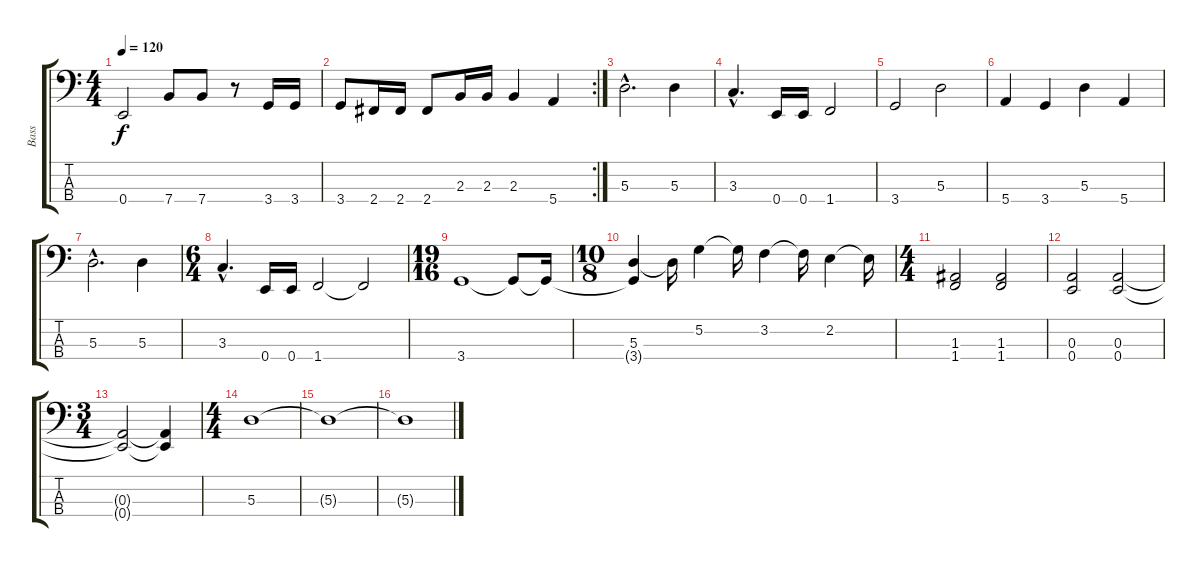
\track ("Bass" "Bass") {instrument acousticbass}
\staff {score tabs}
\tuning (G2 D2 A1 E1) {hide}
\ts (4 4)
\tempo 120
\clef f4
\ks c
0.4.2{dy f} 7.4.8 7.4.8 r.8 3.4.16 3.4.16 |
\rc 2
3.4.8 2.4.16 2.4.16 2.4.8 2.3.16 2.3.16 2.3.4 5.4.4 |
5.3{hac}.2{d} 5.3.4 |
3.3{hac}.4{d} 0.4.16 0.4.16 1.4.2 |
3.4.2 5.3.2 |
5.4.4 3.4.4 5.3.4 5.4.4 |
5.3{hac}.2{d} 5.3.4 |
\ts (6 4)
3.3{hac}.4{d} 0.4.16 0.4.16 1.4.2 1.4{t}.2 |
\ts (19 16)
3.4.1 3.4{t}.8 3.4{t}.16 |
\ts (10 8)
(5.3 3.4{t}).4 5.3{t}.16 5.2.4 5.2{t}.16 3.2.4 3.2{t}.16 2.2.4 2.2{t}.16 |
\ts (4 4)
(1.3 1.4).2 (1.3 1.4).2 |
(0.3 0.4).2 (0.3 0.4).2 |
\ts (3 4)
(0.3{t} 0.4{t}).2 (0.3{t} 0.4{t}).4 |
\ts (4 4)
5.3.1 |
5.3{t}.1 |
5.3{t}.1
